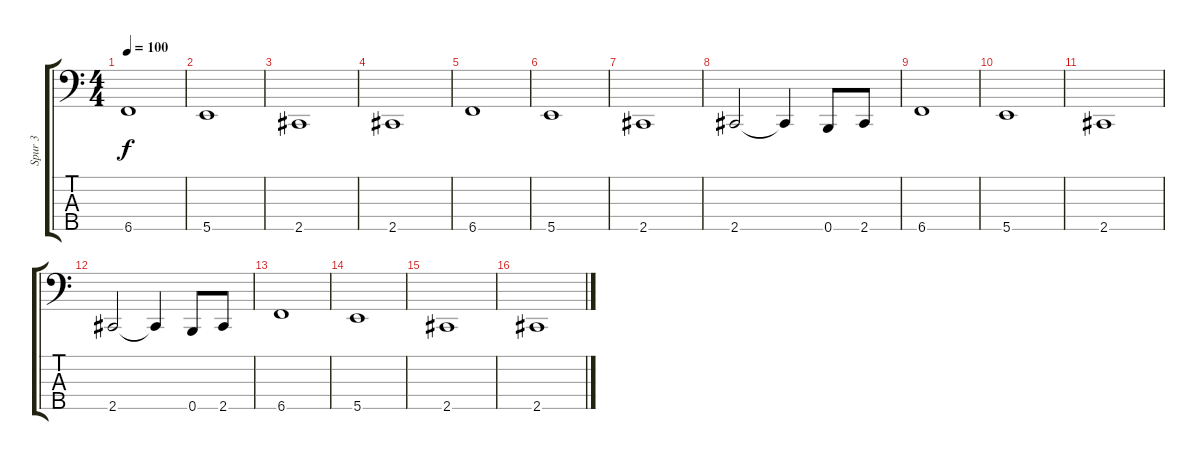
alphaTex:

\track ("Spur 3" "Spur 3") {instrument electricbassfinger}
\staff {score tabs}
\tuning (G2 D2 A1 E1 B0) {hide}
\ts (4 4)
\tempo 100
\clef f4
\ks c
6.5.1{dy f} |
5.5.1 |
2.5.1 |
2.5.1 |
6.5.1 |
5.5.1 |
2.5.1 |
2.5.2 2.5{t}.4 0.5.8 2.5.8 |
6.5.1 |
5.5.1 |
2.5.1 |
2.5.2 2.5{t}.4 0.5.8 2.5.8 |
6.5.1 |
5.5.1 |
2.5.1 |
2.5.1
